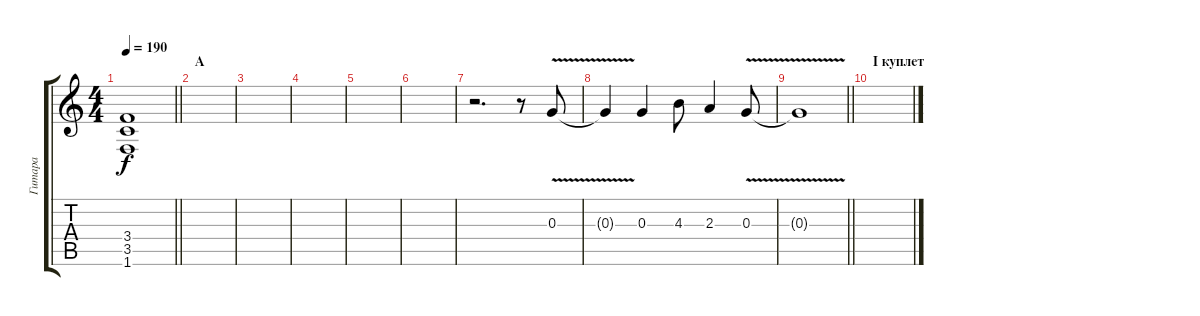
\track ("Гитара" "Гитара") {instrument distortionguitar}
\staff {score tabs}
\tuning (E4 B3 G3 D3 A2 E2) {hide}
\ts (4 4)
\tempo 190
\clef g2
\barLineRight lightlight
\ks c
(3.4 3.5 1.6).1{dy f} |
\section ("" "A")
|
|
|
|
|
r.2{d} r.8 0.3{v}.8 |
0.3{t}.4 0.3.4 4.3.8 2.3.4 0.3{v}.8 |
\barLineRight lightlight
0.3{t}.1 |
\section ("" "I куплет")
